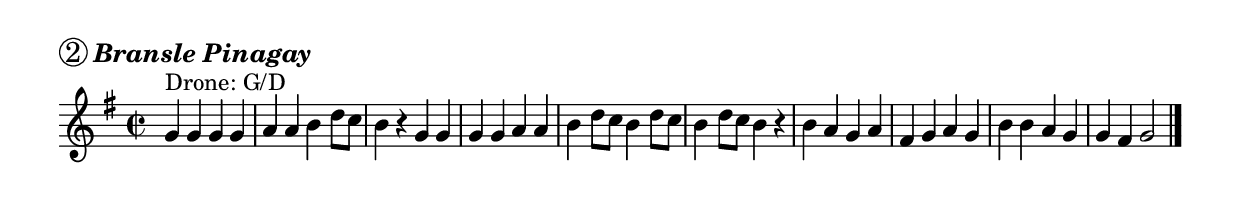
\include "music/include/fb_functions.ly"
%#(set-global-staff-size 18)
\include "english.ly"
%#(set-default-paper-size "letter")



  % PINAGAY
  \score {
    \new Staff \relative c'' {
      \time 2/2
      \key g \major
      g4^\markup{Drone: G/D} g g g a a b d8 c b4 r 
      g4 g g g a a b d8 c b4 d8 c b4 d8 c b4 r4 
      b4 a g a fs g a g b b a g g fs g2 
      \bar "|."
    }

    \header { piece = \markup { \huge \circle  2 \large \italic { \bold{Bransle Pinagay} } } }
    \layout { indent = 0\mm }
  }


\version "2.10.10"  % necessary for upgrading to future LilyPond versions.

